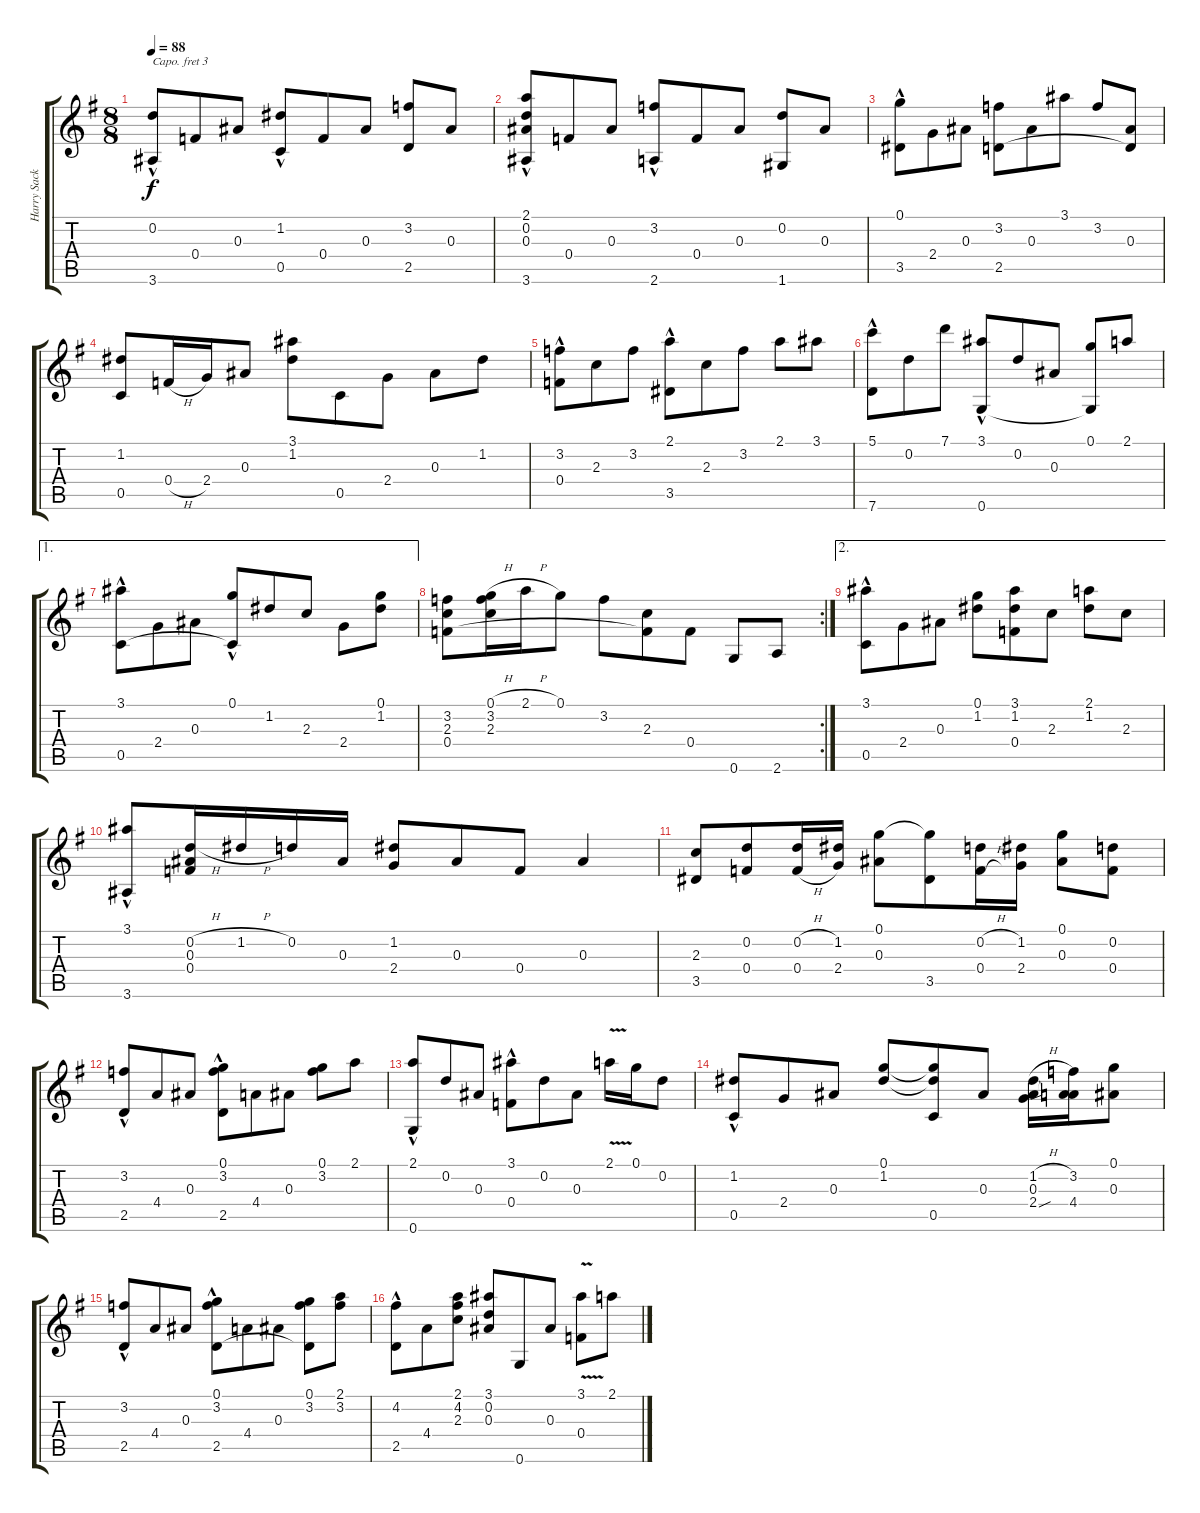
\track ("Harry Sacksioni" "Harry Sack") {instrument acousticguitarsteel}
\staff {score tabs}
\capo 3
\tuning (E4 B3 G3 D3 A2 E2) {hide}
\ts (8 8)
\tempo 88
\clef g2
\ks g
(0.2 3.6{hac}).8{dy f instrument acousticguitarsteel} 0.4.8 0.3.8 (1.2 0.5{hac}).8 0.4.8 0.3.8 (3.2 2.5).8 0.3.8 |
(2.1 0.2 0.3 3.6{hac}).8 0.4.8 0.3.8 (3.2 2.6{hac}).8 0.4.8 0.3.8 (0.2 1.6).8 0.3.8 |
(0.1 3.5{hac}).8 2.4.8 0.3.8 (3.2 2.5).8 0.3.8 3.1.8 3.2.8 (0.3 2.5{t}).8 |
(1.2 0.5).8 0.4{h}.16 2.4.16 0.3.8 (3.1 1.2).8 0.5.8 2.4.8 0.3.8 1.2.8 |
(3.2 0.4{hac}).8 2.3.8 3.2.8 (2.1 3.5{hac}).8 2.3.8 3.2.8 2.1.8 3.1.8 |
(5.1 7.6{hac}).8 0.2.8 7.1.8 (3.1 0.6{hac}).8 0.2.8 0.3.8 (0.1 0.6{t}).8 2.1.8 |
\ae 1
(3.1 0.5{hac}).8 2.4.8 0.3.8 (0.1 0.5{hac t}).8 1.2.8 2.3.8 2.4.8 (0.1 1.2).8 |
\rc 2
(3.2 2.3 0.4).8 (0.1{h} 3.2 2.3).16 2.1{h}.16 0.1.8 3.2.8 (2.3 0.4{t}).8 0.4.8 0.6.8 2.6.8 |
\ae 2
(3.1 0.5{hac}).8 2.4.8 0.3.8 (0.1 1.2).8 (3.1 1.2 0.4).8 2.3.8 (2.1 1.2).8 2.3.8 |
(3.1 3.6{hac}).8 (0.2{h} 0.3 0.4).16 1.2{h}.16 0.2.16 0.3.16 (1.2 2.4).8 0.3.8 0.4.8 0.3.4 |
(2.3 3.5).8 (0.2 0.4).8 (0.2{h} 0.4{h}).16 (1.2 2.4).16 (0.1 0.3).8 (0.1{t} 3.5).8 (0.2{h} 0.4{h}).16 (1.2 2.4).16 (0.1 0.3).8 (0.2 0.4).8 |
(3.2 2.5{hac}).8 4.4.8 0.3.8 (0.1 3.2 2.5{hac}).8 4.4.8 0.3.8 (0.1 3.2).8 2.1.8 |
(2.1 0.6{hac}).8 0.2.8 0.3.8 (3.1 0.4{hac}).8 0.2.8 0.3.8 2.1{v}.16 0.1.16 0.2.8 |
(1.2 0.5{hac}).8 2.4.8 0.3.8 (0.1 1.2).8 (0.1{t} 1.2{t} 0.5).8 0.3.8 (1.2{h} 0.3 2.4{sou}).16 (3.2 0.3{t} 4.4).16 (0.1 0.3).8 |
(3.2 2.5{hac}).8 4.4.8 0.3.8 (0.1 3.2 2.5{hac}).8 4.4.8 0.3.8 (0.1 3.2 2.5{t}).8 (2.1 3.2).8 |
(4.2 2.5{hac}).8 4.4.8 (2.1 4.2 2.3).8 (3.1 0.2 0.3).8 0.6.8 0.3.8 (3.1{v} 0.4).8 2.1.8
